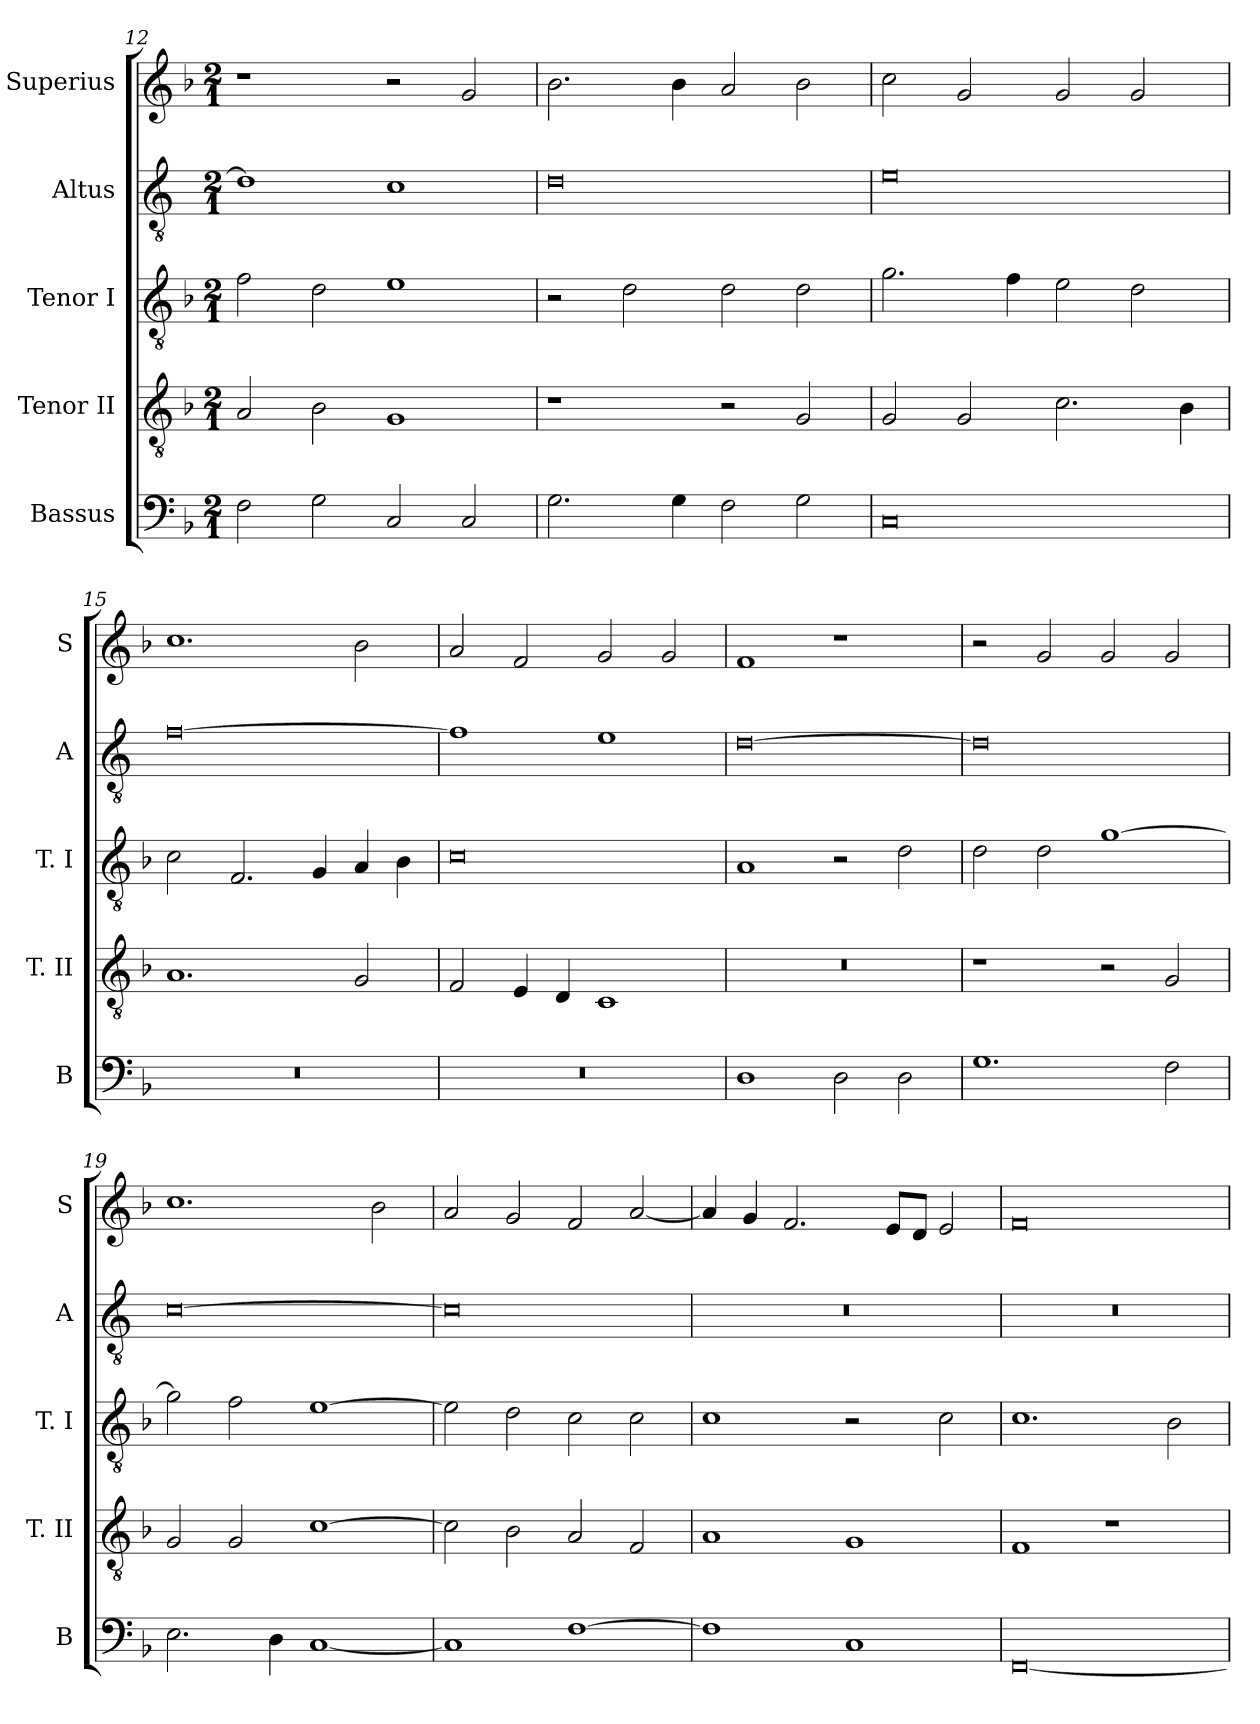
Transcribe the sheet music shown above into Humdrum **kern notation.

**kern	**kern	**kern	**kern	**kern
*part5	*part4	*part3	*part2	*part1
*staff5	*staff4	*staff3	*staff2	*staff1
*I"Bassus	*I"Tenor II	*I"Tenor I	*I"Altus	*I"Superius
*I'B	*I'T. II	*I'T. I	*I'A	*I'S
*clefF4	*clefGv2	*clefGv2	*clefGv2	*clefG2
*k[b-]	*k[b-]	*k[b-]	*k[]	*k[b-]
*F:	*F:	*F:	*C:	*F:
*M2/1	*M2/1	*M2/1	*M2/1	*M2/1
=12	=12	=12	=12	=12
2F	2A	2f	1d]	1r
2G	2B-	2d	.	.
2C	1G	1e	1c	2r
2C	.	.	.	2g
=13	=13	=13	=13	=13
2.G	1r	2r	0d	2.b-
.	.	2d	.	.
4G	.	.	.	4b-
2F	2r	2d	.	2a
2G	2G	2d	.	2b-
=14	=14	=14	=14	=14
0C	2G	2.g	0e	2cc
.	2G	.	.	2g
.	.	4f	.	.
.	2.c	2e	.	2g
.	.	2d	.	2g
.	4B-	.	.	.
=15	=15	=15	=15	=15
0r	1.A	2c	[0f	1.cc
.	.	2.F	.	.
.	.	4G	.	.
.	2G	4A	.	2b-
.	.	4B-	.	.
=16	=16	=16	=16	=16
0r	2F	0c	1f]	2a
.	4E	.	.	2f
.	4D	.	.	.
.	1C	.	1e	2g
.	.	.	.	2g
=17	=17	=17	=17	=17
1D	0r	1A	[0d	1f
2D	.	2r	.	1r
2D	.	2d	.	.
=18	=18	=18	=18	=18
1.G	1r	2d	0d]	2r
.	.	2d	.	2g
.	2r	[1g	.	2g
2F	2G	.	.	2g
=19	=19	=19	=19	=19
2.E	2G	2g]	[0c	1.cc
.	2G	2f	.	.
4D	.	.	.	.
[1C	[1c	[1e	.	.
.	.	.	.	2b-
=20	=20	=20	=20	=20
1C]	2c]	2e]	0c]	2a
.	2B-	2d	.	2g
[1F	2A	2c	.	2f
.	2F	2c	.	[2a
=21	=21	=21	=21	=21
1F]	1A	1c	0r	4a]
.	.	.	.	4g
.	.	.	.	2.f
1C	1G	2r	.	.
.	.	.	.	8eL
.	.	.	.	8dJ
.	.	2c	.	2e
=22	=22	=22	=22	=22
[0FF	1F	1.c	0r	0f
.	1r	.	.	.
.	.	2B-	.	.
=	=	=	=	=
*-	*-	*-	*-	*-
